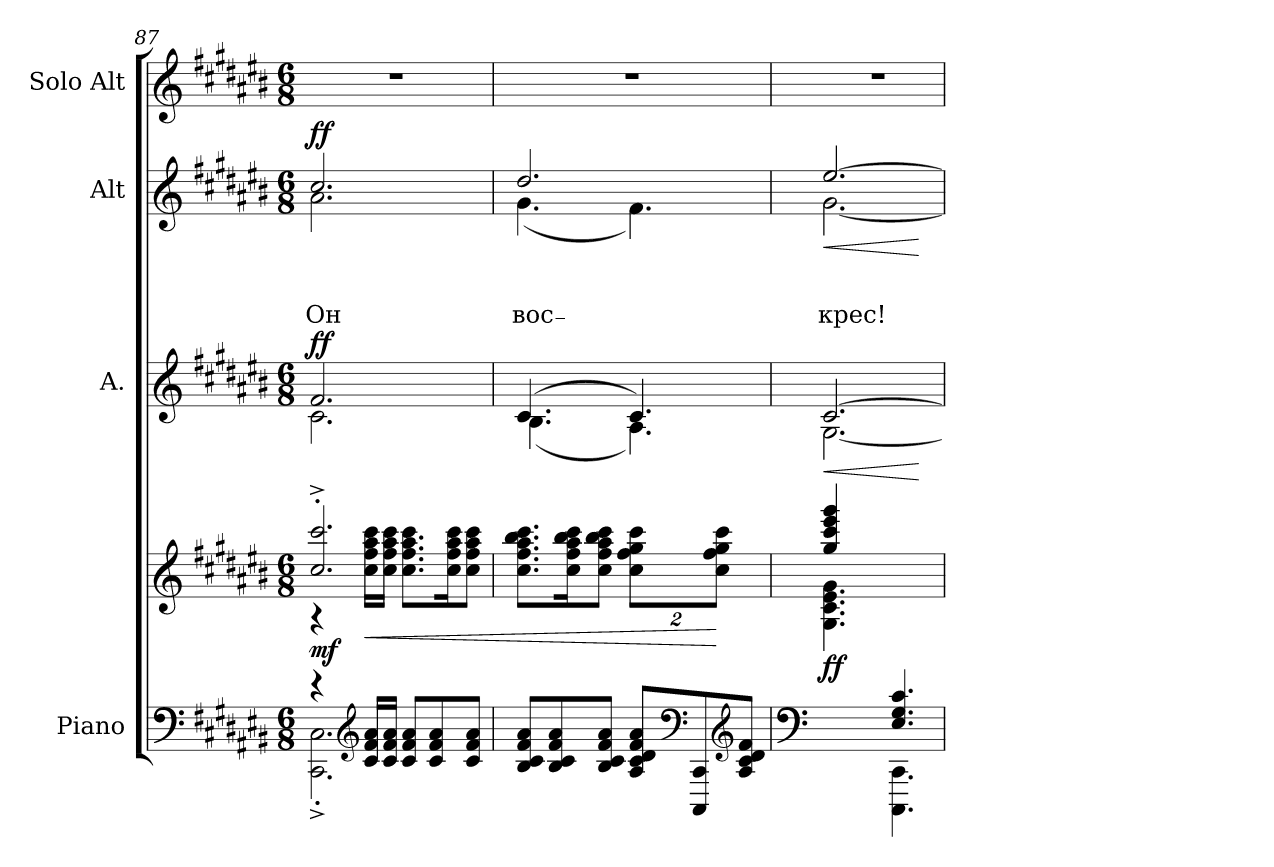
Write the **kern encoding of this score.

**kern	**kern	**dynam	**kern	**dynam	**kern	**text	**text	**text	**dynam	**kern
*part4	*part4	*part4	*part3	*part3	*part2	*part2	*part2	*part2	*part2	*part1
*staff5	*staff4	*staff4/5	*staff3	*staff3	*staff2	*staff2	*staff2	*staff2	*staff2	*staff1
*I"Piano	*	*	*I"A.	*	*I"Alt	*	*	*	*	*I"Solo Alt
*clefF4	*clefG2	*	*clefG2	*	*clefG2	*	*	*	*	*clefG2
*k[f#c#g#d#a#e#b#]	*k[f#c#g#d#a#e#b#]	*	*k[f#c#g#d#a#e#b#]	*	*k[f#c#g#d#a#e#b#]	*	*	*	*	*k[f#c#g#d#a#e#b#]
*C#:	*C#:	*	*C#:	*	*C#:	*	*	*	*	*C#:
*M6/8	*M6/8	*	*M6/8	*	*M6/8	*	*	*	*	*M6/8
=87	=87	=87	=87	=87	=87	=87	=87	=87	=87	=87
*^	*^	*	*^	*	*	*	*	*	*	*
!	!	!	!	!LO:DY:b	!	!	!LO:DY:a	!	!	!	!LO:LY:b	!LO:DY:a	!
*	*	*	*	*	*	*	*	*^	*	*	*	*	*
4rd	2.CC#\^<'< 2.C#\^<'<	2.cc#/^>'> 2.ccc#/^>'>	4rA	mf	2.f#/	2.c#\	ff	2.cc#/	2.a#\	.	.	Он	ff	2.r
*clefG2	*	*	*	*	*	*	*	*	*	*	*	*	*	*
!	!	!	!	!LO:HP:b	!	!	!	!	!	!	!	!	!	!
16c#/ 16f#/ 16a#/LL	.	.	16cc#\ 16ff#\ 16aa#\ 16ccc#\LL	<	.	.	.	.	.	.	.	.	.	.
16c#/ 16f#/ 16a#/JJ	.	.	16cc#\ 16ff#\ 16aa#\ 16ccc#\JJ	.	.	.	.	.	.	.	.	.	.	.
8c#/ 8f#/ 8a#/L	.	.	8.cc#\ 8.ff#\ 8.aa#\ 8.ccc#\L	.	.	.	.	.	.	.	.	.	.	.
8c#/ 8f#/ 8a#/	.	.	.	.	.	.	.	.	.	.	.	.	.	.
.	.	.	16cc#\ 16ff#\ 16aa#\ 16ccc#\k	.	.	.	.	.	.	.	.	.	.	.
8c#/ 8f#/ 8a#/J	.	.	8cc#\ 8ff#\ 8aa#\ 8ccc#\J	.	.	.	.	.	.	.	.	.	.	.
*v	*v	*	*	*	*	*	*	*	*	*	*	*	*	*
*	*v	*v	*	*	*	*	*	*	*	*	*	*	*
=88	=88	=88	=88	=88	=88	=88	=88	=88	=88	=88	=88	=88
*	*^	*	*	*	*	*	*	*	*	*	*	*
!	!	!	!	!	!	!	!	!	!	!	!LO:LY:b	!	!
*	*v	*v	*	*	*	*	*	*	*	*	*	*	*
8B#/ 8c#/ 8f#/ 8a#/L	8.cc#\ 8.ff#\ 8.aa#\ 8.bb#\ 8.ccc#\L	.	(4.c#/	(<4.B#\	.	2.dd#/	(<4.g#\	.	.	вос₋	.	2.r
8B#/ 8c#/ 8f#/ 8a#/	.	.	.	.	.	.	.	.	.	.	.	.
.	16cc#\ 16ff#\ 16aa#\ 16bb#\ 16ccc#\k	.	.	.	.	.	.	.	.	.	.	.
8B#/ 8c#/ 8f#/ 8a#/J	8cc#\ 8ff#\ 8aa#\ 8bb#\ 8ccc#\J	.	.	.	.	.	.	.	.	.	.	.
8A#/ 8c#/ 8d#/ 8f#/ 8a#/L	16%3cc#\ 16%3ff#\ 16%3gg#\ 16%3ccc#\L	.	4.c#/)	4.A#\)	.	.	4.f#\)	.	.	.	.	.
*clefF4	*	*	*	*	*	*	*	*	*	*	*	*
8CCC#/ 8CC#/	.	.	.	.	.	.	.	.	.	.	.	.
.	16%3cc#\ 16%3ff#\ 16%3gg#\ 16%3ccc#\J	[	.	.	.	.	.	.	.	.	.	.
*clefG2	*	*	*	*	*	*	*	*	*	*	*	*
8A#/ 8c#/ 8d#/ 8f#/J	.	.	.	.	.	.	.	.	.	.	.	.
=89	=89	=89	=89	=89	=89	=89	=89	=89	=89	=89	=89	=89
*clefF4	*	*	*	*	*	*	*	*	*	*	*	*
*^	*^	*	*	*	*	*	*	*	*	*	*	*
!	!	!	!	!	!	!	!LO:HP:b	!	!	!	!	!	!	!
!	!	!	!	!LO:DY:b	!	!	!	!	!	!	!	!LO:LY:b	!LO:HP:b	!
4.ryy	4.ryy	4gg#/> 4ccc#/> 4eee#/> 4ggg#/>	4.G#\< 4.c#\< 4.e#\< 4.g#\<	ff	[>2.c#/	[<2.G#\	<	[>2.ee#/	[<2.g#\	.	.	крес!	<	2.r
.	.	8ryy	.	.	.	.	.	.	.	.	.	.	.	.
4.E#/> 4.G#/> 4.c#/>	4.CCC#\< 4.CC#\<	4.ryy	4.ryy	.	.	.	.	.	.	.	.	.	.	.
*v	*v	*	*	*	*v	*v	*	*v	*v	*	*	*	*	*
*	*v	*v	*	*	*	*	*	*	*	*	*
.	.	.	.	[	.	.	.	.	[	.
=	=	=	=	=	=	=	=	=	=	=
*-	*-	*-	*-	*-	*-	*-	*-	*-	*-	*-
